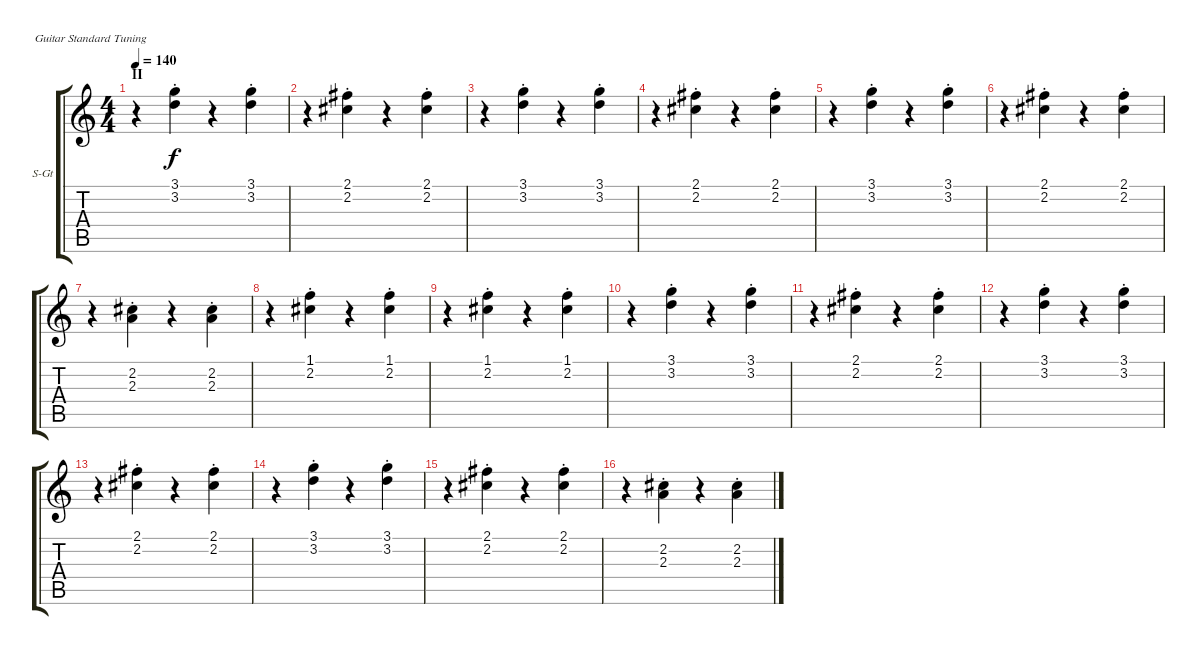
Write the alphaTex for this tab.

\defaultSystemsLayout 4
\bracketExtendMode groupsimilarinstruments
\firstSystemTrackNameOrientation horizontal
\otherSystemsTrackNameOrientation horizontal
\track ("Acoustic Guitar" "S-Gt") {instrument acousticguitarsteel}
\staff {score tabs}
\tuning (E4 B3 G3 D3 A2 E2)
\ts (4 4)
\section ("" "II")
\tempo 140
\clef g2
\ks c
r.4{dy f} (3.1{st} 3.2{st}).4 r.4 (3.1{st} 3.2{st}).4 |
r.4 (2.1{st} 2.2{st}).4 r.4 (2.1{st} 2.2{st}).4 |
r.4 (3.1{st} 3.2{st}).4 r.4 (3.1{st} 3.2{st}).4 |
r.4 (2.1{st} 2.2{st}).4 r.4 (2.1{st} 2.2{st}).4 |
r.4 (3.1{st} 3.2{st}).4 r.4 (3.1{st} 3.2{st}).4 |
r.4 (2.1{st} 2.2{st}).4 r.4 (2.1{st} 2.2{st}).4 |
r.4 (2.3{st} 2.2{st}).4 r.4 (2.3{st} 2.2{st}).4 |
r.4 (2.2{st} 1.1{st}).4 r.4 (2.2{st} 1.1{st}).4 |
r.4 (2.2{st} 1.1{st}).4 r.4 (2.2{st} 1.1{st}).4 |
r.4 (3.1{st} 3.2{st}).4 r.4 (3.1{st} 3.2{st}).4 |
r.4 (2.1{st} 2.2{st}).4 r.4 (2.1{st} 2.2{st}).4 |
r.4 (3.1{st} 3.2{st}).4 r.4 (3.1{st} 3.2{st}).4 |
r.4 (2.1{st} 2.2{st}).4 r.4 (2.1{st} 2.2{st}).4 |
r.4 (3.1{st} 3.2{st}).4 r.4 (3.1{st} 3.2{st}).4 |
r.4 (2.1{st} 2.2{st}).4 r.4 (2.1{st} 2.2{st}).4 |
r.4 (2.3{st} 2.2{st}).4 r.4 (2.3{st} 2.2{st}).4
